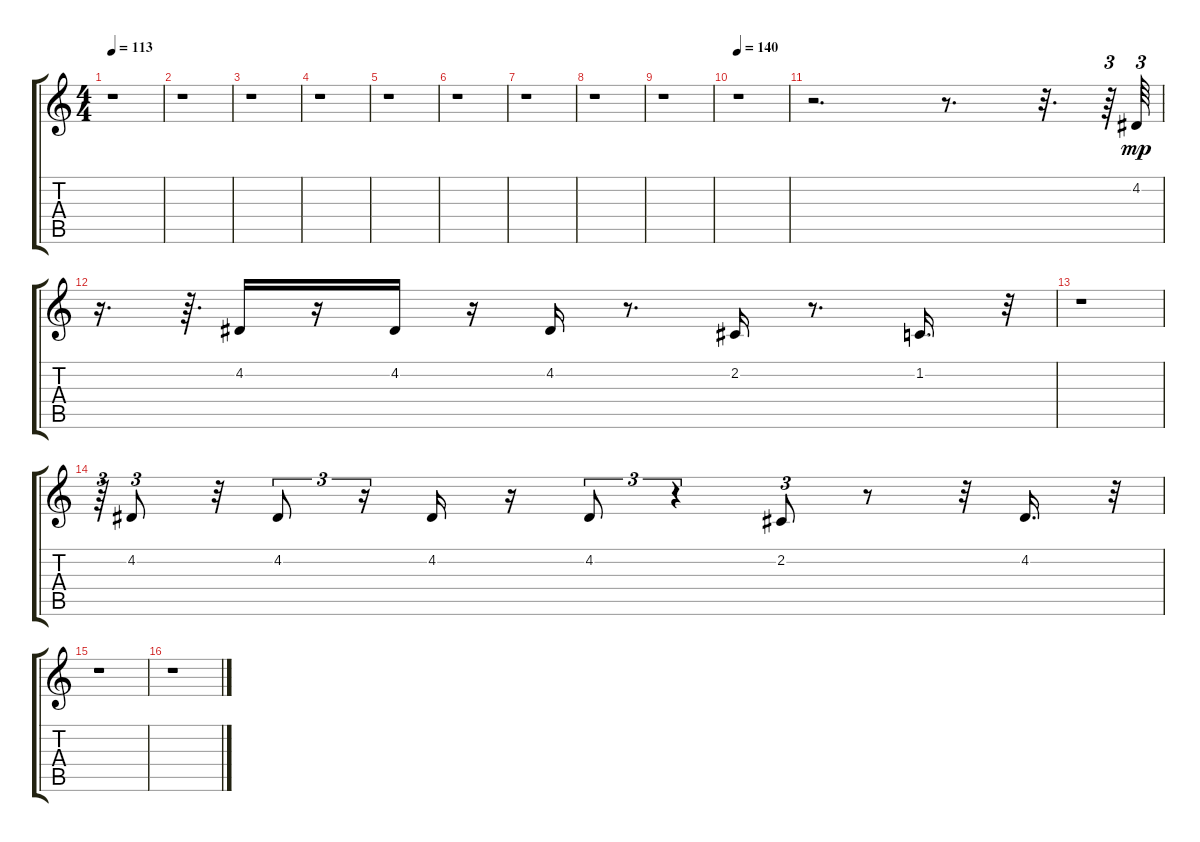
\track "" {instrument trombone}
\staff {score tabs}
\tuning (E4 B3 G3 D3 A2 E2) {hide}
\ts (4 4)
\tempo 113
\clef g2
\ks c
r.1{dy mp} |
r.1 |
r.1 |
r.1 |
r.1 |
r.1 |
r.1 |
r.1 |
r.1 |
\tempo 140
r.1 |
r.2{d} r.8{d} r.32{d} r.64{tu (3 2)} 4.2.64{tu (3 2)} |
r.16{d} r.64{d} 4.2.16 r.16 4.2.16 r.16 4.2.16 r.8{d} 2.2.16 r.8{d} 1.2.16{d} r.32{tu (3 2)} |
r.1 |
r.64{tu (3 2)} 4.2.8{tu (3 2)} r.32 4.2.8{tu (3 2)} r.16{tu (3 2)} 4.2.16 r.16 4.2.8{tu (3 2)} r.4{tu (3 2)} 2.2.8{tu (3 2)} r.8 r.32 4.2.16{d} r.32{tu (3 2)} |
r.1 |
r.1
